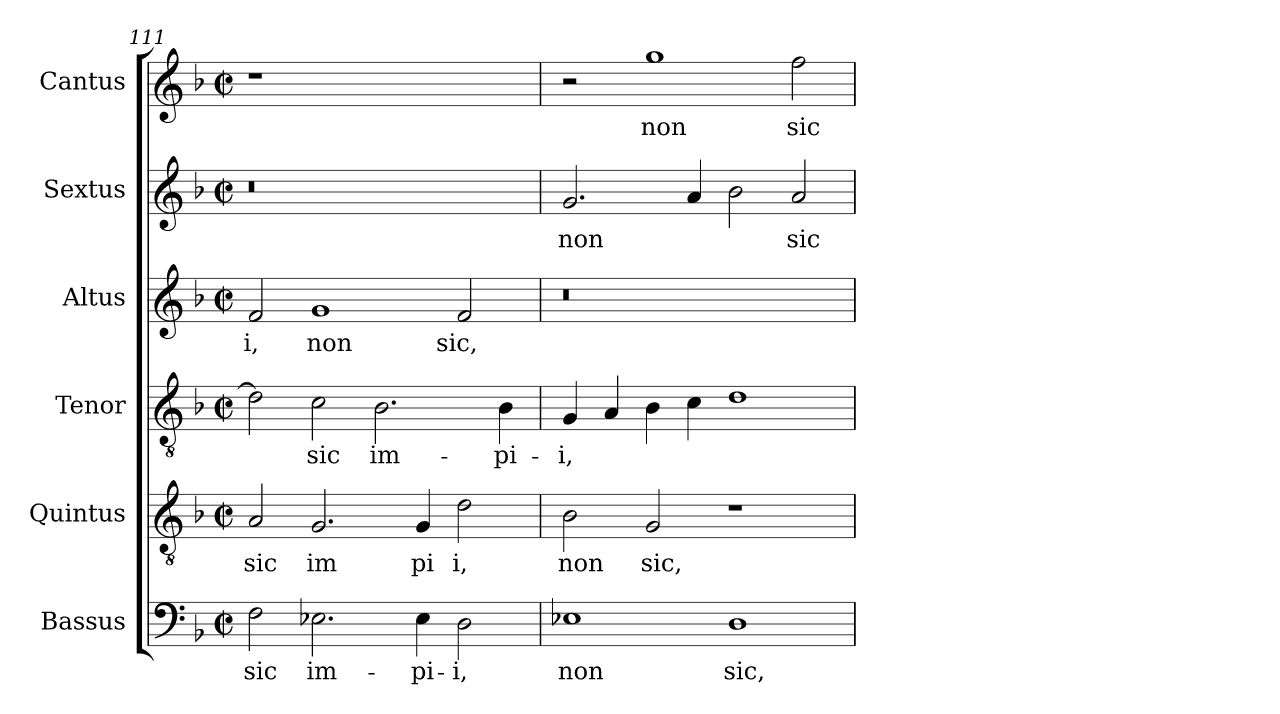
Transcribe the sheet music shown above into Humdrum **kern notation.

**kern	**text	**kern	**text	**kern	**text	**kern	**text	**kern	**text	**kern	**text
*part6	*part6	*part5	*part5	*part4	*part4	*part3	*part3	*part2	*part2	*part1	*part1
*staff6	*staff6	*staff5	*staff5	*staff4	*staff4	*staff3	*staff3	*staff2	*staff2	*staff1	*staff1
*I"Bassus	*	*I"Quintus	*	*I"Tenor	*	*I"Altus	*	*I"Sextus	*	*I"Cantus	*
*I'B	*	*I'Q	*	*I'T	*	*I'A	*	*I'S	*	*I'C	*
*clefF4	*	*clefGv2	*	*clefGv2	*	*clefG2	*	*clefG2	*	*clefG2	*
*k[b-]	*	*k[b-]	*	*k[b-]	*	*k[b-]	*	*k[b-]	*	*k[b-]	*
*F:	*	*F:	*	*F:	*	*F:	*	*F:	*	*F:	*
*M2/2	*	*M2/2	*	*M2/2	*	*M2/2	*	*M2/2	*	*M2/2	*
*met(c|)	*	*met(c|)	*	*met(c|)	*	*met(c|)	*	*met(c|)	*	*met(c|)	*
=111	=111	=111	=111	=111	=111	=111	=111	=111	=111	=111	=111
!	!LO:LY:b:cj	!	!LO:LY:b:cj	!	!LO:LY:b:cj	!	!LO:LY:b:cj	!	!	!	!
2F\	sic	2A/	sic	2d\]	.	2f/	i,	0r	.	1r	.
!	!LO:LY:b:cj	!	!LO:LY:b:cj	!	!LO:LY:b:cj	!	!LO:LY:b:cj	!	!	!	!
2.E-X\	im-	2.G/	im	2c\	sic	1g	non	.	.	.	.
!	!	!	!	!	!LO:LY:b:cj	!	!	!	!	!	!
.	.	.	.	2.B-\	im-	.	.	.	.	1ryy	.
!	!LO:LY:b:cj	!	!LO:LY:b:cj	!	!	!	!	!	!	!	!
4E-\	-pi-	4G/	pi	.	.	.	.	.	.	.	.
!	!LO:LY:b:cj	!	!LO:LY:b:cj	!	!	!	!LO:LY:b:cj	!	!	!	!
2D\	-i,	2d\	i,	.	.	2f/	sic,	.	.	.	.
!	!	!	!	!	!LO:LY:b:cj	!	!	!	!	!	!
.	.	.	.	4B-\	-pi-	.	.	.	.	.	.
!!LO:LB:g=z
=112	=112	=112	=112	=112	=112	=112	=112	=112	=112	=112	=112
!	!LO:LY:b:cj	!	!LO:LY:b:cj	!	!LO:LY:b:cj	!	!	!	!LO:LY:b:cj	!	!
1E-X	non	2B-\	non	4G/	-i,	0r	.	2.g/	non	2r	.
!	!	!	!	!	!LO:LY:b:cj	!	!	!	!	!	!
.	.	.	.	4A/	.	.	.	.	.	.	.
!	!	!	!LO:LY:b:cj	!	!LO:LY:b:cj	!	!	!	!	!	!LO:LY:b:cj
.	.	2G/	sic,	4B-\	.	.	.	.	.	1gg	non
!	!	!	!	!	!LO:LY:b:cj	!	!	!	!LO:LY:b:cj	!	!
.	.	.	.	4c\	.	.	.	4a/	.	.	.
!	!LO:LY:b:cj	!	!	!	!LO:LY:b:cj	!	!	!	!LO:LY:b:cj	!	!
1D	sic,	1r	.	1d	.	.	.	2b-\	.	.	.
!	!	!	!	!	!	!	!	!	!LO:LY:b:cj	!	!LO:LY:b:cj
.	.	.	.	.	.	.	.	2a/	sic	2ff\	sic
=	=	=	=	=	=	=	=	=	=	=	=
*-	*-	*-	*-	*-	*-	*-	*-	*-	*-	*-	*-
